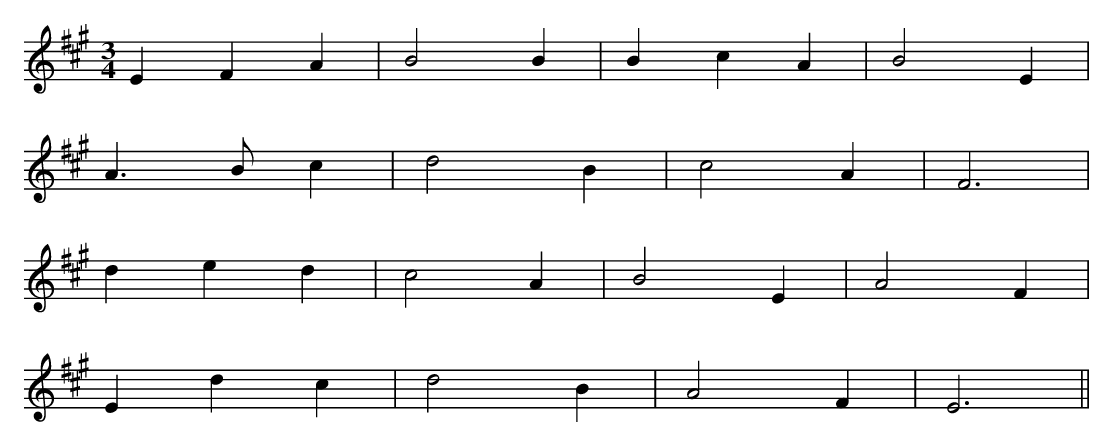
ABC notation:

X:1
M:3/4
K:A
E2 F2 A2|B4 B2|B2 c2 A2|B4 E2|
A3 B c2|d4 B2|c4 A2|F6|
d2 e2 d2|c4 A2|B4 E2|A4 F2|
E2 d2 c2|d4 B2|A4 F2|E6||
